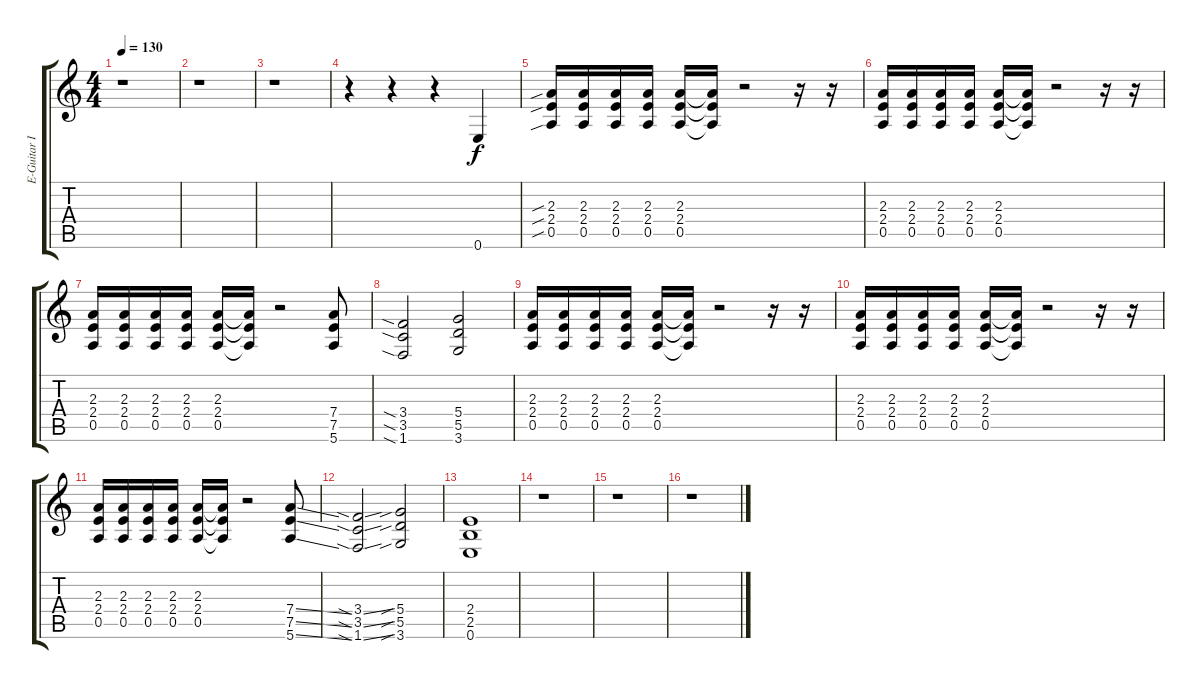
\track ("E-Guitar I" "E-Guitar I") {instrument distortionguitar}
\staff {score tabs}
\tuning (E4 B3 G3 D3 A2 E2) {hide}
\ts (4 4)
\tempo 130
\clef g2
\ks c
r.1{dy f} |
r.1 |
r.1 |
r.4 r.4 r.4 0.6.4 |
(2.3{sib} 2.4{sib} 0.5{sib}).16 (2.3 2.4 0.5).16 (2.3 2.4 0.5).16 (2.3 2.4 0.5).16 (2.3 2.4 0.5).16 (2.3{t} 2.4{t} 0.5{t}).16 r.2 r.16 r.16 |
(2.3 2.4 0.5).16 (2.3 2.4 0.5).16 (2.3 2.4 0.5).16 (2.3 2.4 0.5).16 (2.3 2.4 0.5).16 (2.3{t} 2.4{t} 0.5{t}).16 r.2 r.16 r.16 |
(2.3 2.4 0.5).16 (2.3 2.4 0.5).16 (2.3 2.4 0.5).16 (2.3 2.4 0.5).16 (2.3 2.4 0.5).16 (2.3{t} 2.4{t} 0.5{t}).16 r.2 (7.4 7.5 5.6).8 |
(3.4{sia} 3.5{sia} 1.6{sia}).2 (5.4 5.5 3.6).2 |
(2.3 2.4 0.5).16 (2.3 2.4 0.5).16 (2.3 2.4 0.5).16 (2.3 2.4 0.5).16 (2.3 2.4 0.5).16 (2.3{t} 2.4{t} 0.5{t}).16 r.2 r.16 r.16 |
(2.3 2.4 0.5).16 (2.3 2.4 0.5).16 (2.3 2.4 0.5).16 (2.3 2.4 0.5).16 (2.3 2.4 0.5).16 (2.3{t} 2.4{t} 0.5{t}).16 r.2 r.16 r.16 |
(2.3 2.4 0.5).16 (2.3 2.4 0.5).16 (2.3 2.4 0.5).16 (2.3 2.4 0.5).16 (2.3 2.4 0.5).16 (2.3{t} 2.4{t} 0.5{t}).16 r.2 (7.4{ss} 7.5{ss} 5.6{ss}).8 |
(3.4{sia ss} 3.5{sia ss} 1.6{sia ss}).2 (5.4{sib} 5.5{sib} 3.6{sib}).2 |
(2.4 2.5 0.6).1 |
r.1 |
r.1 |
r.1
